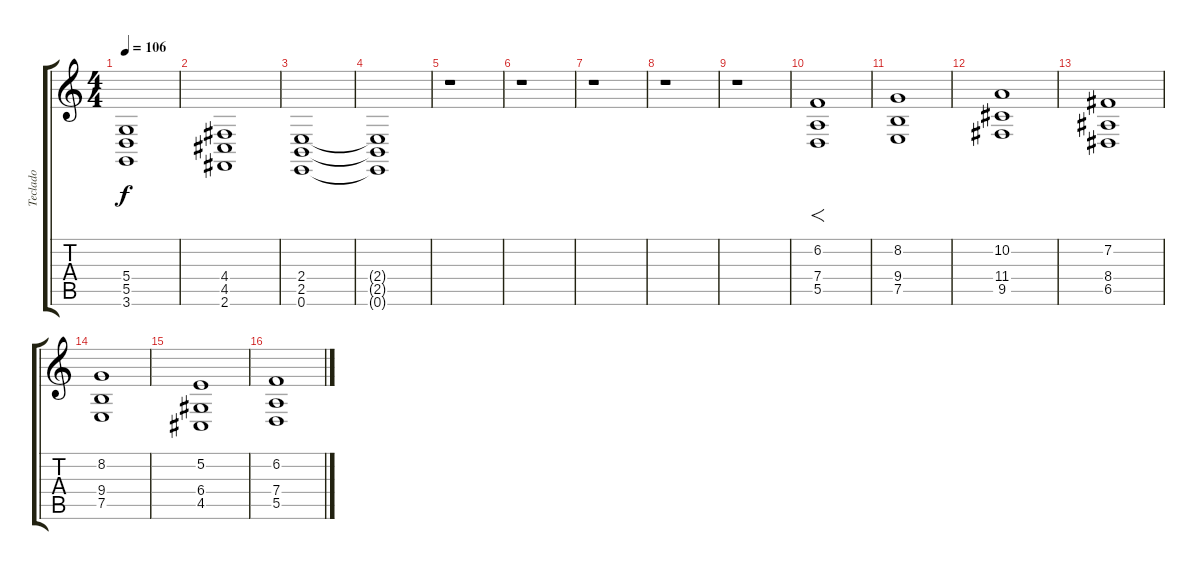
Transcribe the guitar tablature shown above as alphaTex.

\track ("Teclado" "Teclado") {instrument tremolostrings}
\staff {score tabs}
\tuning (E4 B3 G3 D3 A2 E2) {hide}
\ts (4 4)
\tempo 106
\clef g2
\ks c
(5.4 5.5 3.6).1{dy f} |
(4.4 4.5 2.6).1 |
(2.4 2.5 0.6).1 |
(2.4{t} 2.5{t} 0.6{t}).1 |
r.1 |
r.1 |
r.1 |
r.1 |
r.1 |
(6.2 7.4 5.5).1{f} |
(8.2 9.4 7.5).1 |
(10.2 11.4 9.5).1 |
(7.2 8.4 6.5).1 |
(8.2 9.4 7.5).1 |
(5.2 6.4 4.5).1 |
(6.2 7.4 5.5).1
